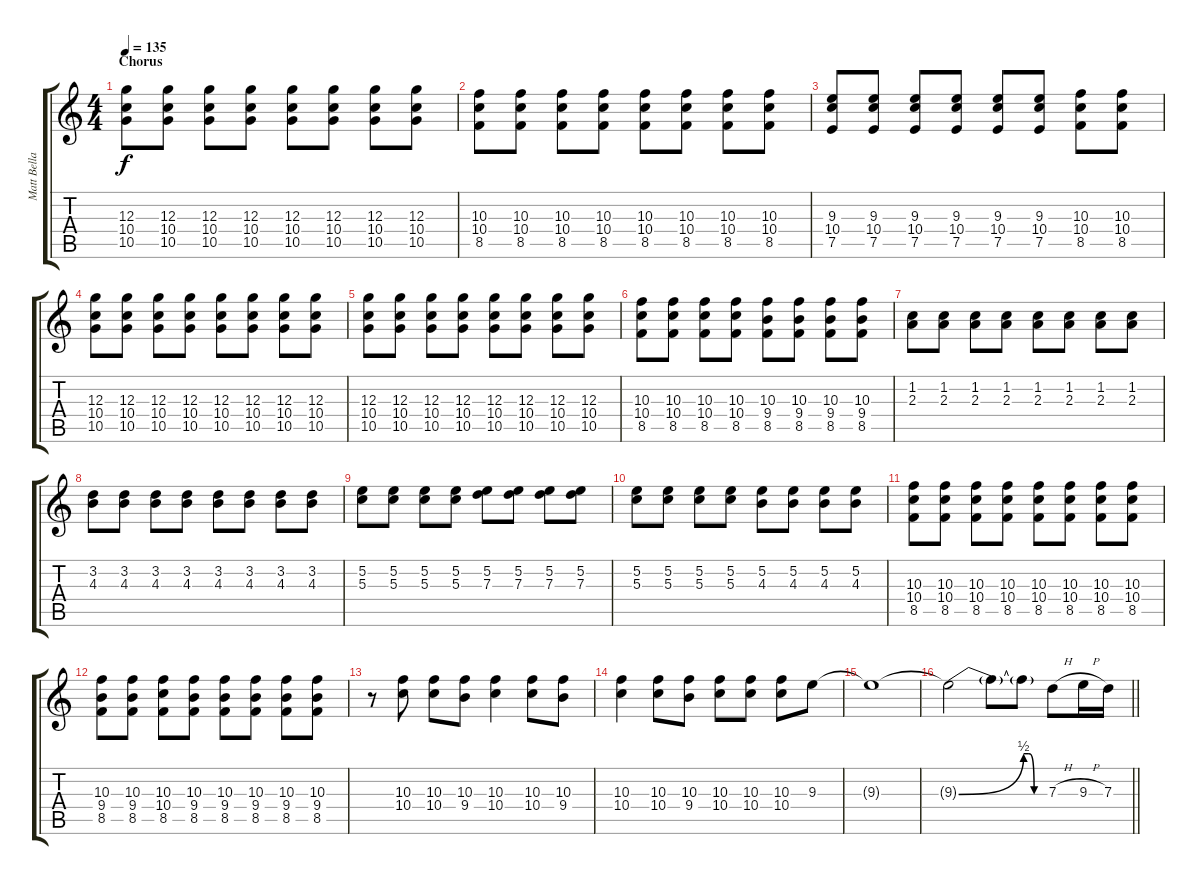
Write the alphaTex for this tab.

\track ("Matt Bellamy (Guitar)" "Matt Bella") {instrument distortionguitar}
\staff {score tabs}
\tuning (E4 B3 G3 D3 A2 E2) {hide}
\ts (4 4)
\section ("" "Chorus")
\tempo 135
\clef g2
\ks c
(12.3 10.4 10.5).8{dy f} (12.3 10.4 10.5).8 (12.3 10.4 10.5).8 (12.3 10.4 10.5).8 (12.3 10.4 10.5).8 (12.3 10.4 10.5).8 (12.3 10.4 10.5).8 (12.3 10.4 10.5).8 |
(10.3 10.4 8.5).8 (10.3 10.4 8.5).8 (10.3 10.4 8.5).8 (10.3 10.4 8.5).8 (10.3 10.4 8.5).8 (10.3 10.4 8.5).8 (10.3 10.4 8.5).8 (10.3 10.4 8.5).8 |
(9.3 10.4 7.5).8 (9.3 10.4 7.5).8 (9.3 10.4 7.5).8 (9.3 10.4 7.5).8 (9.3 10.4 7.5).8 (9.3 10.4 7.5).8 (10.3 10.4 8.5).8 (10.3 10.4 8.5).8 |
(12.3 10.4 10.5).8 (12.3 10.4 10.5).8 (12.3 10.4 10.5).8 (12.3 10.4 10.5).8 (12.3 10.4 10.5).8 (12.3 10.4 10.5).8 (12.3 10.4 10.5).8 (12.3 10.4 10.5).8 |
(12.3 10.4 10.5).8 (12.3 10.4 10.5).8 (12.3 10.4 10.5).8 (12.3 10.4 10.5).8 (12.3 10.4 10.5).8 (12.3 10.4 10.5).8 (12.3 10.4 10.5).8 (12.3 10.4 10.5).8 |
(10.3 10.4 8.5).8 (10.3 10.4 8.5).8 (10.3 10.4 8.5).8 (10.3 10.4 8.5).8 (10.3 9.4 8.5).8 (10.3 9.4 8.5).8 (10.3 9.4 8.5).8 (10.3 9.4 8.5).8 |
(1.2 2.3).8 (1.2 2.3).8 (1.2 2.3).8 (1.2 2.3).8 (1.2 2.3).8 (1.2 2.3).8 (1.2 2.3).8 (1.2 2.3).8 |
(3.2 4.3).8 (3.2 4.3).8 (3.2 4.3).8 (3.2 4.3).8 (3.2 4.3).8 (3.2 4.3).8 (3.2 4.3).8 (3.2 4.3).8 |
(5.2 5.3).8 (5.2 5.3).8 (5.2 5.3).8 (5.2 5.3).8 (5.2 7.3).8 (5.2 7.3).8 (5.2 7.3).8 (5.2 7.3).8 |
(5.2 5.3).8 (5.2 5.3).8 (5.2 5.3).8 (5.2 5.3).8 (5.2 4.3).8 (5.2 4.3).8 (5.2 4.3).8 (5.2 4.3).8 |
(10.3 10.4 8.5).8 (10.3 10.4 8.5).8 (10.3 10.4 8.5).8 (10.3 10.4 8.5).8 (10.3 10.4 8.5).8 (10.3 10.4 8.5).8 (10.3 10.4 8.5).8 (10.3 10.4 8.5).8 |
(10.3 9.4 8.5).8 (10.3 9.4 8.5).8 (10.3 10.4 8.5).8 (10.3 9.4 8.5).8 (10.3 9.4 8.5).8 (10.3 9.4 8.5).8 (10.3 9.4 8.5).8 (10.3 9.4 8.5).8 |
r.8 (10.3 10.4).8 (10.3 10.4).8 (10.3 9.4).8 (10.3 10.4).4 (10.3 10.4).8 (10.3 9.4).8 |
(10.3 10.4).4 (10.3 10.4).8 (10.3 9.4).8 (10.3 10.4).8 (10.3 10.4).8 (10.3 10.4).8 9.3.8{instrument electricguitarclean} |
9.3{t}.1 |
\barLineRight lightlight
9.3{be (bend 0 0 60 2) t}.2 9.3{t}.8 9.3{be (custom 0 2 15 2 30 0 60 0) t}.8 7.3{h}.8 9.3{h}.16 7.3.16
